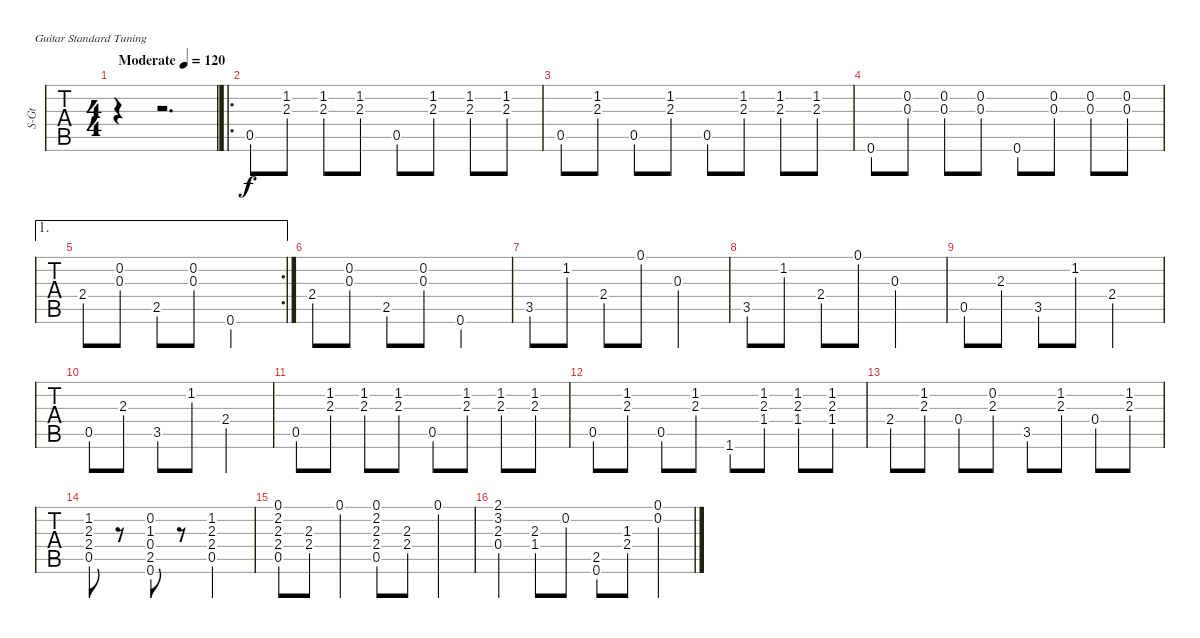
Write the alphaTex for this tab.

\bracketExtendMode groupsimilarinstruments
\otherSystemsTrackNameOrientation horizontal
\track ("Yuehao" "S-Gt") {instrument acousticguitarsteel}
\staff {tabs}
\tuning (E4 B3 G3 D3 A2 E2)
\ts (4 4)
\beaming (8 2 2 2 2)
\tempo (120 "Moderate")
\clef g2
\ks c
r.4{dy f instrument acousticguitarsteel} r.2{d} |
\ro
0.5.8 (1.2 2.3).8 (1.2 2.3).8 (1.2 2.3).8 0.5.8 (1.2 2.3).8 (1.2 2.3).8 (1.2 2.3).8 |
0.5.8 (1.2 2.3).8 0.5.8 (1.2 2.3).8 0.5.8 (1.2 2.3).8 (1.2 2.3).8 (1.2 2.3).8 |
0.6.8 (0.2 0.3).8 (0.2 0.3).8 (0.2 0.3).8 0.6.8 (0.2 0.3).8 (0.2 0.3).8 (0.2 0.3).8 |
\ae 1
\rc 2
2.4.8 (0.2 0.3).8 2.5.8 (0.2 0.3).8 0.6.2 |
2.4.8 (0.2 0.3).8 2.5.8 (0.2 0.3).8 0.6.2 |
3.5.8 1.2.8 2.4.8 0.1.8 0.3.2 |
3.5.8 1.2.8 2.4.8 0.1.8 0.3.2 |
0.5.8 2.3.8 3.5.8 1.2.8 2.4.2 |
0.5.8 2.3.8 3.5.8 1.2.8 2.4.2 |
0.5.8 (1.2 2.3).8 (1.2 2.3).8 (1.2 2.3).8 0.5.8 (1.2 2.3).8 (1.2 2.3).8 (1.2 2.3).8 |
0.5.8 (1.2 2.3).8 0.5.8 (1.2 2.3).8 1.6.8 (1.2 2.3 1.4{acc #}).8 (1.2 2.3 1.4{acc #}).8 (1.2 2.3 1.4{acc #}).8 |
2.4.8 (1.2 2.3).8 0.4.8 (0.2 2.3).8 3.5.8 (1.2 2.3).8 0.4.8 (1.2 2.3).8 |
(1.2 2.3 2.4 0.5).8 r.8 (0.2 1.3{acc #} 0.4 2.5 0.6).8 r.8 (1.2 2.3 2.4 0.5).2 |
(0.1 2.2{acc #} 2.3 2.4 0.5).8 (2.3 2.4).8 0.1.4 (0.1 2.2{acc #} 2.3 2.4 0.5).8 (2.3 2.4).8 0.1.4 |
(2.1{acc #} 3.2 2.3 0.4).4 (2.3 1.4{acc #}).8 0.2.8 (2.5 0.6).8 (1.3{acc #} 2.4).8 (0.1 0.2).4
